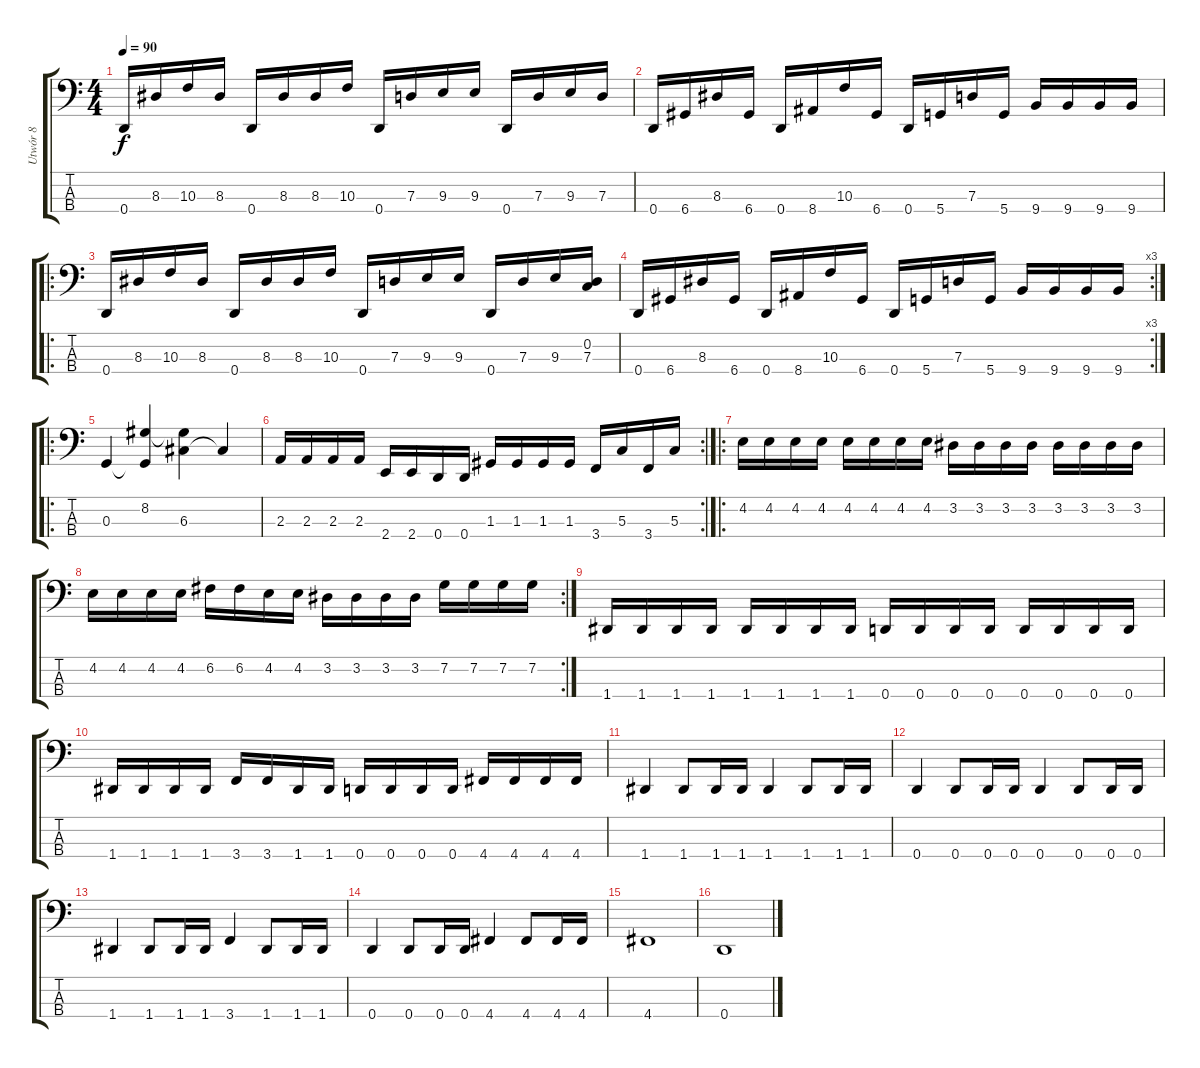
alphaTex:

\track ("Utwór 8" "Utwór 8") {instrument electricbassfinger}
\staff {score tabs}
\tuning (F2 C2 G1 D1) {hide}
\ts (4 4)
\tempo 90
\clef f4
\ks c
0.4.16{dy f instrument electricbassfinger} 8.3.16 10.3.16 8.3.16 0.4.16 8.3.16 8.3.16 10.3.16 0.4.16 7.3.16 9.3.16 9.3.16 0.4.16 7.3.16 9.3.16 7.3.16 |
0.4.16 6.4.16 8.3.16 6.4.16 0.4.16 8.4.16 10.3.16 6.4.16 0.4.16 5.4.16 7.3.16 5.4.16 9.4.16 9.4.16 9.4.16 9.4.16 |
\ro
0.4.16 8.3.16 10.3.16 8.3.16 0.4.16 8.3.16 8.3.16 10.3.16 0.4.16 7.3.16 9.3.16 9.3.16 0.4.16 7.3.16 9.3.16 (0.2 7.3).16 |
\rc 3
0.4.16 6.4.16 8.3.16 6.4.16 0.4.16 8.4.16 10.3.16 6.4.16 0.4.16 5.4.16 7.3.16 5.4.16 9.4.16 9.4.16 9.4.16 9.4.16 |
\ro
0.3.4 (8.2 0.3{t}).4 (8.2{t} 6.3).4 6.3{t}.4 |
\rc 2
2.3.16 2.3.16 2.3.16 2.3.16 2.4.16 2.4.16 0.4.16 0.4.16 1.3.16 1.3.16 1.3.16 1.3.16 3.4.16 5.3.16 3.4.16 5.3.16 |
\ro
4.2.16 4.2.16 4.2.16 4.2.16 4.2.16 4.2.16 4.2.16 4.2.16 3.2.16 3.2.16 3.2.16 3.2.16 3.2.16 3.2.16 3.2.16 3.2.16 |
\rc 2
4.2.16 4.2.16 4.2.16 4.2.16 6.2.16 6.2.16 4.2.16 4.2.16 3.2.16 3.2.16 3.2.16 3.2.16 7.2.16 7.2.16 7.2.16 7.2.16 |
1.4.16 1.4.16 1.4.16 1.4.16 1.4.16 1.4.16 1.4.16 1.4.16 0.4.16 0.4.16 0.4.16 0.4.16 0.4.16 0.4.16 0.4.16 0.4.16 |
1.4.16 1.4.16 1.4.16 1.4.16 3.4.16 3.4.16 1.4.16 1.4.16 0.4.16 0.4.16 0.4.16 0.4.16 4.4.16 4.4.16 4.4.16 4.4.16 |
1.4.4 1.4.8 1.4.16 1.4.16 1.4.4 1.4.8 1.4.16 1.4.16 |
0.4.4 0.4.8 0.4.16 0.4.16 0.4.4 0.4.8 0.4.16 0.4.16 |
1.4.4 1.4.8 1.4.16 1.4.16 3.4.4 1.4.8 1.4.16 1.4.16 |
0.4.4 0.4.8 0.4.16 0.4.16 4.4.4 4.4.8 4.4.16 4.4.16 |
4.4.1 |
0.4.1
